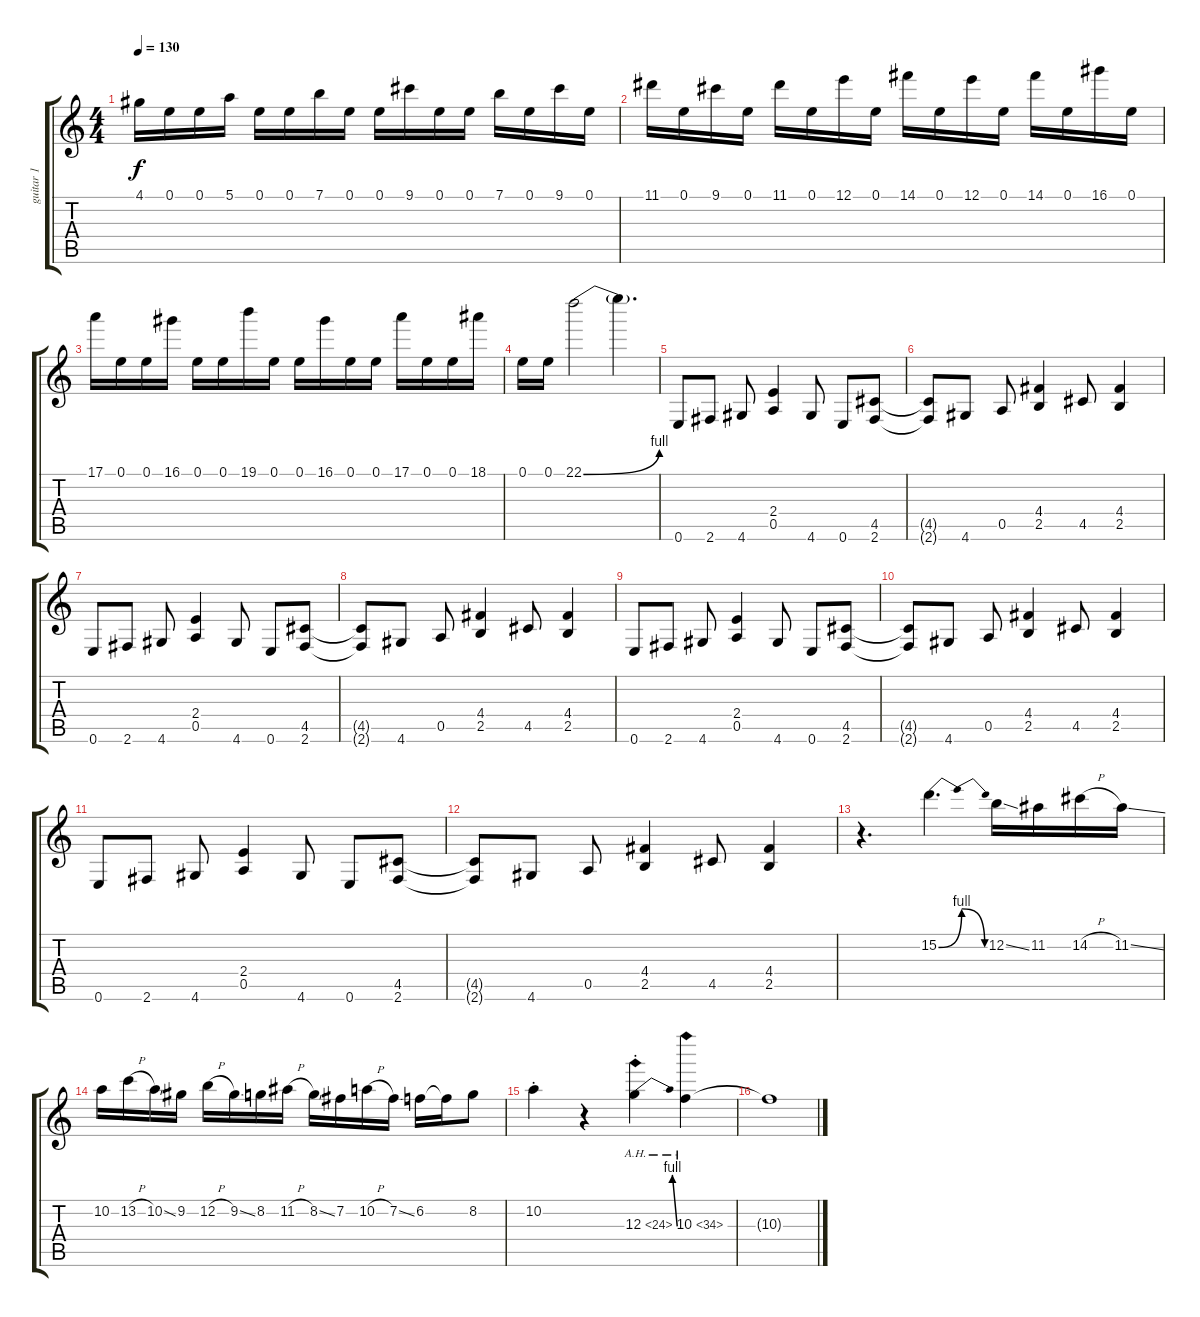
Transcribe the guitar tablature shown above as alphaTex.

\track ("guitar 1" "guitar 1") {instrument distortionguitar}
\staff {score tabs}
\tuning (E4 B3 G3 D3 A2 E2) {hide}
\ts (4 4)
\tempo 130
\clef g2
\ks c
4.1.16{dy f} 0.1.16 0.1.16 5.1.16 0.1.16 0.1.16 7.1.16 0.1.16 0.1.16 9.1.16 0.1.16 0.1.16 7.1.16 0.1.16 9.1.16 0.1.16 |
11.1.16 0.1.16 9.1.16 0.1.16 11.1.16 0.1.16 12.1.16 0.1.16 14.1.16 0.1.16 12.1.16 0.1.16 14.1.16 0.1.16 16.1.16 0.1.16 |
17.1.16 0.1.16 0.1.16 16.1.16 0.1.16 0.1.16 19.1.16 0.1.16 0.1.16 16.1.16 0.1.16 0.1.16 17.1.16 0.1.16 0.1.16 18.1.16 |
0.1.16 0.1.16 22.1{be (bend 0 0 60 4)}.2 22.1{t}.4{d} |
0.6.8 2.6.8 4.6.8 (2.4 0.5).4 4.6.8 0.6.8 (4.5 2.6).8 |
(4.5{t} 2.6{t}).8 4.6.8 0.5.8 (4.4 2.5).4 4.5.8 (4.4 2.5).4 |
0.6.8 2.6.8 4.6.8 (2.4 0.5).4 4.6.8 0.6.8 (4.5 2.6).8 |
(4.5{t} 2.6{t}).8 4.6.8 0.5.8 (4.4 2.5).4 4.5.8 (4.4 2.5).4 |
0.6.8 2.6.8 4.6.8 (2.4 0.5).4 4.6.8 0.6.8 (4.5 2.6).8 |
(4.5{t} 2.6{t}).8 4.6.8 0.5.8 (4.4 2.5).4 4.5.8 (4.4 2.5).4 |
0.6.8 2.6.8 4.6.8 (2.4 0.5).4 4.6.8 0.6.8 (4.5 2.6).8 |
(4.5{t} 2.6{t}).8 4.6.8 0.5.8 (4.4 2.5).4 4.5.8 (4.4 2.5).4 |
r.4{d} 15.2{be (bendrelease 0 0 15 4 45 4 60 0)}.4{d} 12.2{ss}.16 11.2.16 14.2{h}.16 11.2{ss}.16 |
10.2.16 13.2{h}.16 10.2{ss}.16 9.2.16 12.2{h}.16 9.2{ss}.16 8.2.16 11.2{h}.16 8.2{ss}.16 7.2.16 10.2{h}.16 7.2{ss}.16 6.2.16 6.2{t}.16 8.2.8 |
10.2{st}.4 r.4 12.3{be (bend 0 0 60 4) ah 12 st}.4 10.3{ah 24}.4 |
10.3{t}.1
